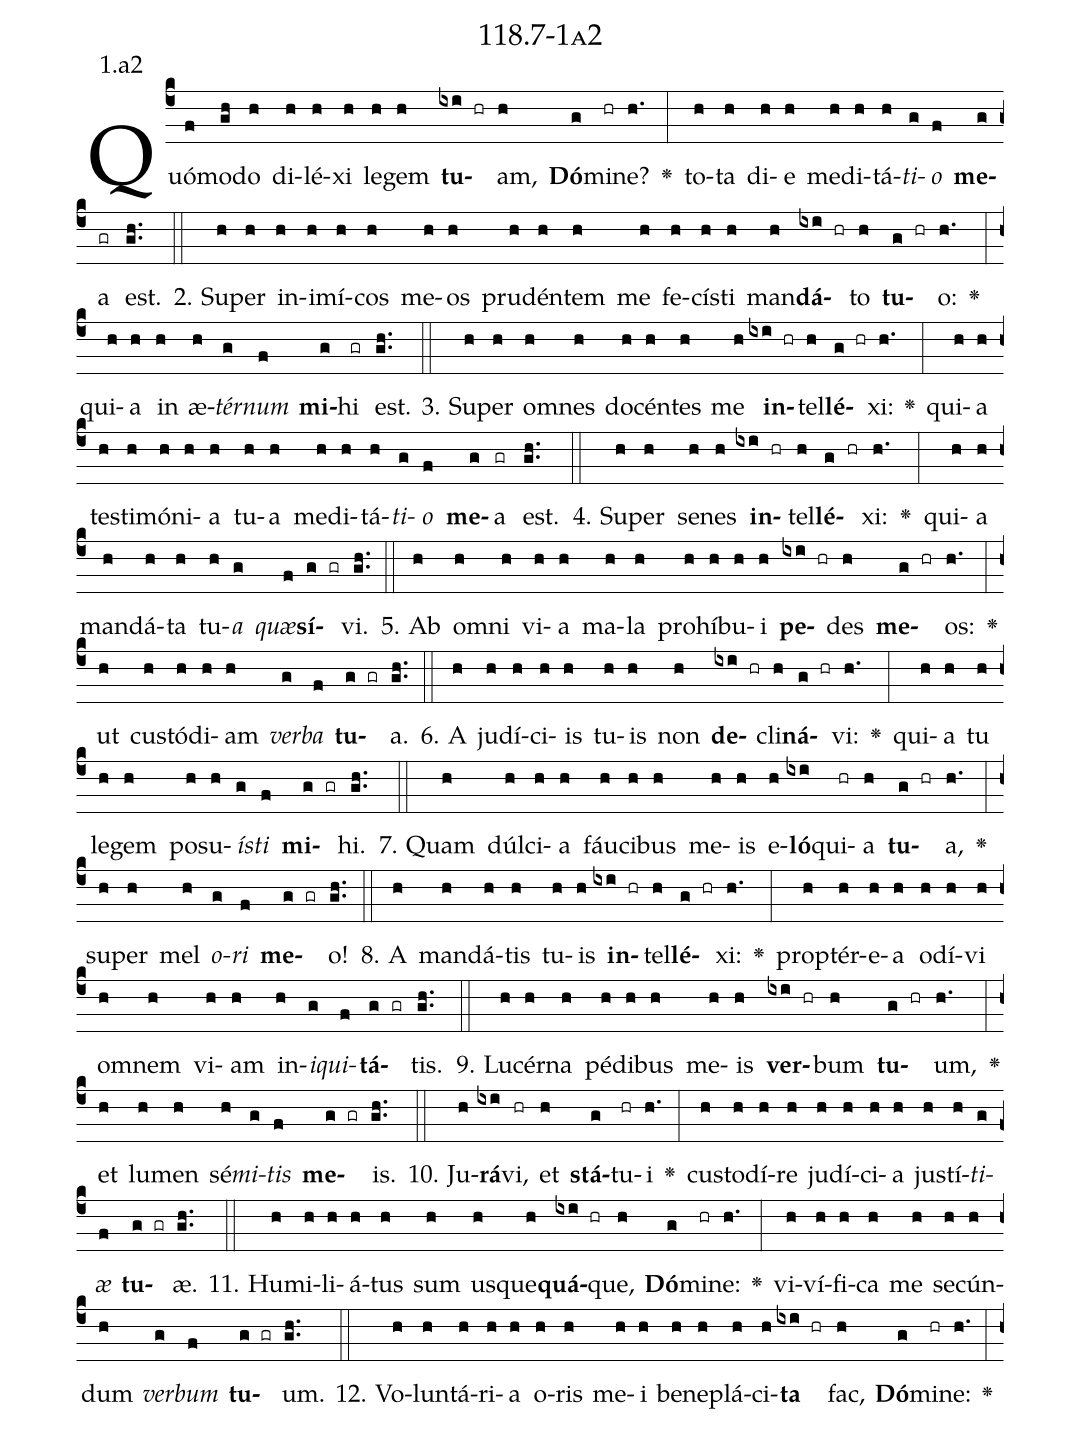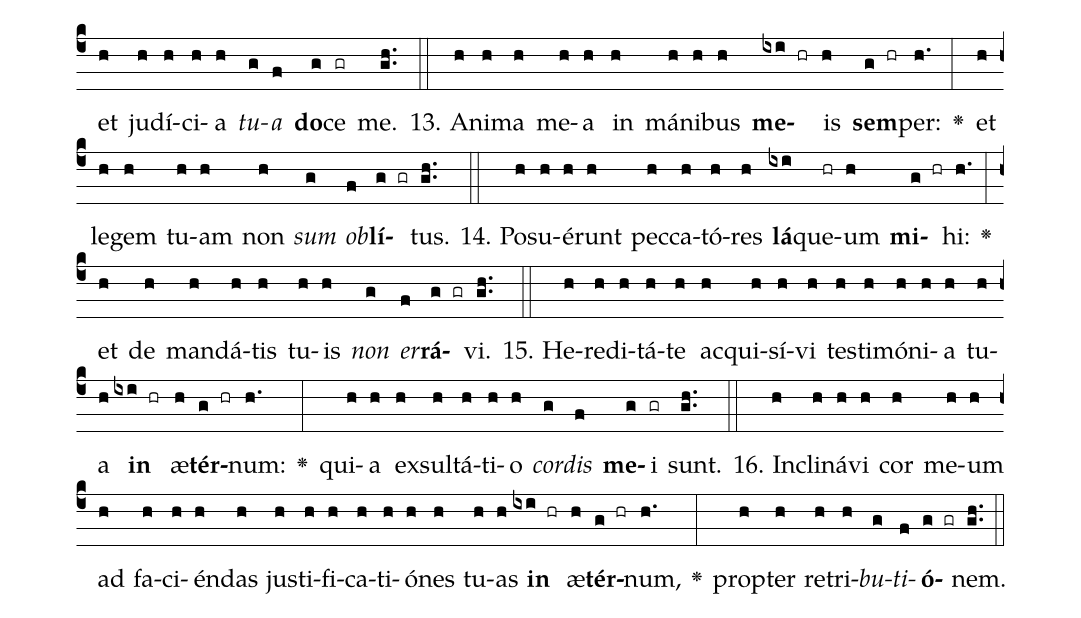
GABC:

name: 118.7-1a2;
annotation: 1.a2;
%%
(c4)Quó(f)mo(gh)do(h) di(h)lé(h)xi(h) le(h)gem(h) <b>tu</b>(ixi hr)am,(h) <b>Dó</b>(g)mi(hr)ne?(h.) <v>\greheightstar</v>(:) to(h)ta(h) di(h)e(h) me(h)di(h)tá(h)<i>ti</i>(g)<i>o</i>(f) <b>me</b>(g)a(gr) est.(gh..) (::)
2. Su(h)per(h) in(h)i(h)mí(h)cos(h) me(h)os(h) pru(h)dén(h)tem(h) me(h) fe(h)cís(h)ti(h) man(h)<b>dá</b>(ixi hr)to(h) <b>tu</b>(g hr)o:(h.) <v>\greheightstar</v>(:) qui(h)a(h) in(h) æ(h)<i>tér</i>(g)<i>num</i>(f) <b>mi</b>(g)hi(gr) est.(gh..) (::)
3. Su(h)per(h) om(h)nes(h) do(h)cén(h)tes(h) me(h) <b>in</b>(ixi hr)tel(h)<b>lé</b>(g hr)xi:(h.) <v>\greheightstar</v>(:) qui(h)a(h) tes(h)ti(h)mó(h)ni(h)a(h) tu(h)a(h) me(h)di(h)tá(h)<i>ti</i>(g)<i>o</i>(f) <b>me</b>(g)a(gr) est.(gh..) (::)
4. Su(h)per(h) se(h)nes(h) <b>in</b>(ixi hr)tel(h)<b>lé</b>(g hr)xi:(h.) <v>\greheightstar</v>(:) qui(h)a(h) man(h)dá(h)ta(h) tu(h)<i>a</i>(g) <i>quæ</i>(f)<b>sí</b>(g gr)vi.(gh..) (::)
5. Ab(h) om(h)ni(h) vi(h)a(h) ma(h)la(h) pro(h)hí(h)bu(h)i(h) <b>pe</b>(ixi hr)des(h) <b>me</b>(g hr)os:(h.) <v>\greheightstar</v>(:) ut(h) cus(h)tó(h)di(h)am(h) <i>ver</i>(g)<i>ba</i>(f) <b>tu</b>(g gr)a.(gh..) (::)
6. A(h) ju(h)dí(h)ci(h)is(h) tu(h)is(h) non(h) <b>de</b>(ixi hr)cli(h)<b>ná</b>(g hr)vi:(h.) <v>\greheightstar</v>(:) qui(h)a(h) tu(h) le(h)gem(h) po(h)su(h)<i>ís</i>(g)<i>ti</i>(f) <b>mi</b>(g gr)hi.(gh..) (::)
7. Quam(h) dúl(h)ci(h)a(h) fáu(h)ci(h)bus(h) me(h)is(h) e(h)<b>ló</b>(ixi)qui(hr)a(h) <b>tu</b>(g hr)a,(h.) <v>\greheightstar</v>(:) su(h)per(h) mel(h) <i>o</i>(g)<i>ri</i>(f) <b>me</b>(g gr)o!(gh..) (::)
8. A(h) man(h)dá(h)tis(h) tu(h)is(h) <b>in</b>(ixi hr)tel(h)<b>lé</b>(g hr)xi:(h.) <v>\greheightstar</v>(:) prop(h)tér(h)e(h)a(h) o(h)dí(h)vi(h) om(h)nem(h) vi(h)am(h) in(h)<i>i</i>(g)<i>qui</i>(f)<b>tá</b>(g gr)tis.(gh..) (::)
9. Lu(h)cér(h)na(h) pé(h)di(h)bus(h) me(h)is(h) <b>ver</b>(ixi hr)bum(h) <b>tu</b>(g hr)um,(h.) <v>\greheightstar</v>(:) et(h) lu(h)men(h) sé(h)<i>mi</i>(g)<i>tis</i>(f) <b>me</b>(g gr)is.(gh..) (::)
10. Ju(h)<b>rá</b>(ixi)vi,(hr) et(h) <b>stá</b>(g)tu(hr)i(h.) <v>\greheightstar</v>(:) cus(h)to(h)dí(h)re(h) ju(h)dí(h)ci(h)a(h) jus(h)tí(h)<i>ti</i>(g)<i>æ</i>(f) <b>tu</b>(g gr)æ.(gh..) (::)
11. Hu(h)mi(h)li(h)á(h)tus(h) sum(h) us(h)que(h)<b>quá</b>(ixi hr)que,(h) <b>Dó</b>(g)mi(hr)ne:(h.) <v>\greheightstar</v>(:) vi(h)ví(h)fi(h)ca(h) me(h) se(h)cún(h)dum(h) <i>ver</i>(g)<i>bum</i>(f) <b>tu</b>(g gr)um.(gh..) (::)
12. Vo(h)lun(h)tá(h)ri(h)a(h) o(h)ris(h) me(h)i(h) be(h)ne(h)plá(h)ci(h)<b>ta</b>(ixi hr) fac,(h) <b>Dó</b>(g)mi(hr)ne:(h.) <v>\greheightstar</v>(:) et(h) ju(h)dí(h)ci(h)a(h) <i>tu</i>(g)<i>a</i>(f) <b>do</b>(g)ce(gr) me.(gh..) (::)
13. A(h)ni(h)ma(h) me(h)a(h) in(h) má(h)ni(h)bus(h) <b>me</b>(ixi hr)is(h) <b>sem</b>(g hr)per:(h.) <v>\greheightstar</v>(:) et(h) le(h)gem(h) tu(h)am(h) non(h) <i>sum</i>(g) <i>ob</i>(f)<b>lí</b>(g gr)tus.(gh..) (::)
14. Po(h)su(h)é(h)runt(h) pec(h)ca(h)tó(h)res(h) <b>lá</b>(ixi)que(hr)um(h) <b>mi</b>(g hr)hi:(h.) <v>\greheightstar</v>(:) et(h) de(h) man(h)dá(h)tis(h) tu(h)is(h) <i>non</i>(g) <i>er</i>(f)<b>rá</b>(g gr)vi.(gh..) (::)
15. He(h)re(h)di(h)tá(h)te(h) ac(h)qui(h)sí(h)vi(h) tes(h)ti(h)mó(h)ni(h)a(h) tu(h)a(h) <b>in</b>(ixi hr) æ(h)<b>tér</b>(g hr)num:(h.) <v>\greheightstar</v>(:) qui(h)a(h) ex(h)sul(h)tá(h)ti(h)o(h) <i>cor</i>(g)<i>dis</i>(f) <b>me</b>(g)i(gr) sunt.(gh..) (::)
16. In(h)cli(h)ná(h)vi(h) cor(h) me(h)um(h) ad(h) fa(h)ci(h)én(h)das(h) jus(h)ti(h)fi(h)ca(h)ti(h)ó(h)nes(h) tu(h)as(h) <b>in</b>(ixi hr) æ(h)<b>tér</b>(g hr)num,(h.) <v>\greheightstar</v>(:) prop(h)ter(h) re(h)tri(h)<i>bu</i>(g)<i>ti</i>(f)<b>ó</b>(g gr)nem.(gh..) (::)
